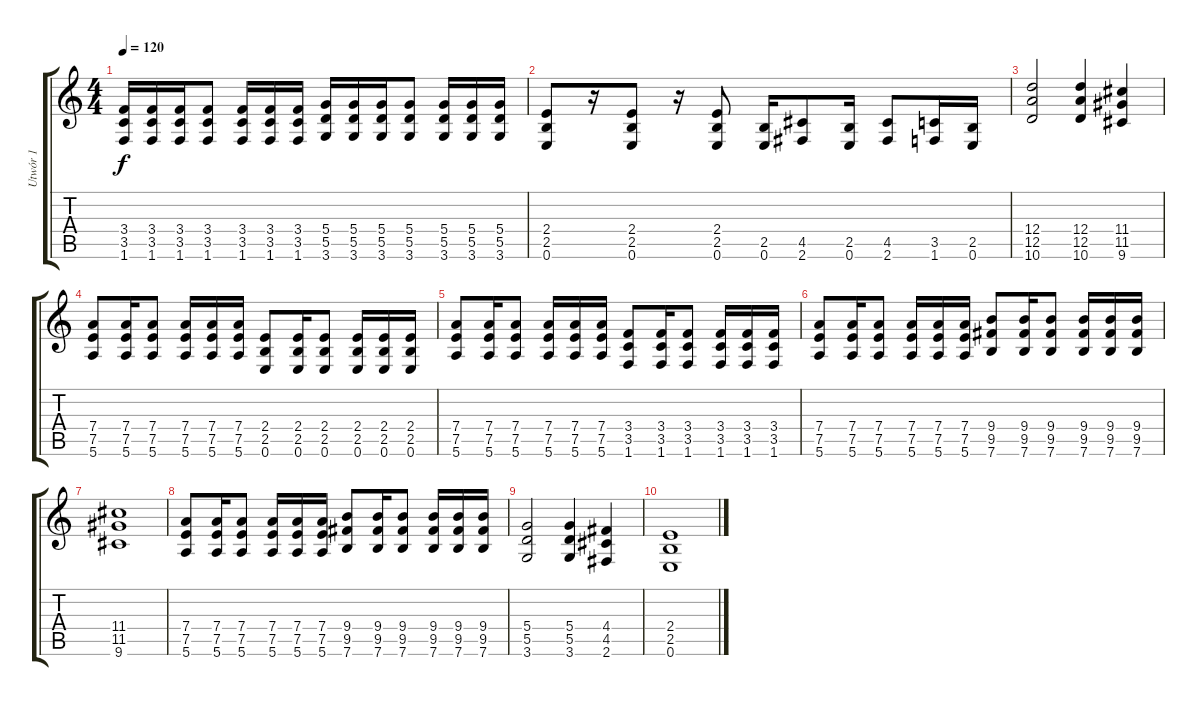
\track ("Utwór 1" "Utwór 1") {instrument distortionguitar}
\staff {score tabs}
\tuning (E4 B3 G3 D3 A2 E2) {hide}
\ts (4 4)
\tempo 120
\clef g2
\ks c
(3.4 3.5 1.6).16{dy f} (3.4 3.5 1.6).16 (3.4 3.5 1.6).16 (3.4 3.5 1.6).8 (3.4 3.5 1.6).16 (3.4 3.5 1.6).16 (3.4 3.5 1.6).16 (5.4 5.5 3.6).16 (5.4 5.5 3.6).16 (5.4 5.5 3.6).16 (5.4 5.5 3.6).8 (5.4 5.5 3.6).16 (5.4 5.5 3.6).16 (5.4 5.5 3.6).16 |
(2.4 2.5 0.6).8 r.16 (2.4 2.5 0.6).8 r.16 (2.4 2.5 0.6).8 (2.5 0.6).16 (4.5 2.6).8 (2.5 0.6).16 (4.5 2.6).8 (3.5 1.6).16 (2.5 0.6).16 |
(12.4 12.5 10.6).2 (12.4 12.5 10.6).4 (11.4 11.5 9.6).4 |
(7.4 7.5 5.6).8 (7.4 7.5 5.6).16 (7.4 7.5 5.6).8 (7.4 7.5 5.6).16 (7.4 7.5 5.6).16 (7.4 7.5 5.6).16 (2.4 2.5 0.6).8 (2.4 2.5 0.6).16 (2.4 2.5 0.6).8 (2.4 2.5 0.6).16 (2.4 2.5 0.6).16 (2.4 2.5 0.6).16 |
(7.4 7.5 5.6).8 (7.4 7.5 5.6).16 (7.4 7.5 5.6).8 (7.4 7.5 5.6).16 (7.4 7.5 5.6).16 (7.4 7.5 5.6).16 (3.4 3.5 1.6).8 (3.4 3.5 1.6).16 (3.4 3.5 1.6).8 (3.4 3.5 1.6).16 (3.4 3.5 1.6).16 (3.4 3.5 1.6).16 |
(7.4 7.5 5.6).8 (7.4 7.5 5.6).16 (7.4 7.5 5.6).8 (7.4 7.5 5.6).16 (7.4 7.5 5.6).16 (7.4 7.5 5.6).16 (9.4 9.5 7.6).8 (9.4 9.5 7.6).16 (9.4 9.5 7.6).8 (9.4 9.5 7.6).16 (9.4 9.5 7.6).16 (9.4 9.5 7.6).16 |
(11.4 11.5 9.6).1 |
(7.4 7.5 5.6).8 (7.4 7.5 5.6).16 (7.4 7.5 5.6).8 (7.4 7.5 5.6).16 (7.4 7.5 5.6).16 (7.4 7.5 5.6).16 (9.4 9.5 7.6).8 (9.4 9.5 7.6).16 (9.4 9.5 7.6).8 (9.4 9.5 7.6).16 (9.4 9.5 7.6).16 (9.4 9.5 7.6).16 |
(5.4 5.5 3.6).2 (5.4 5.5 3.6).4 (4.4 4.5 2.6).4 |
(2.4 2.5 0.6).1
